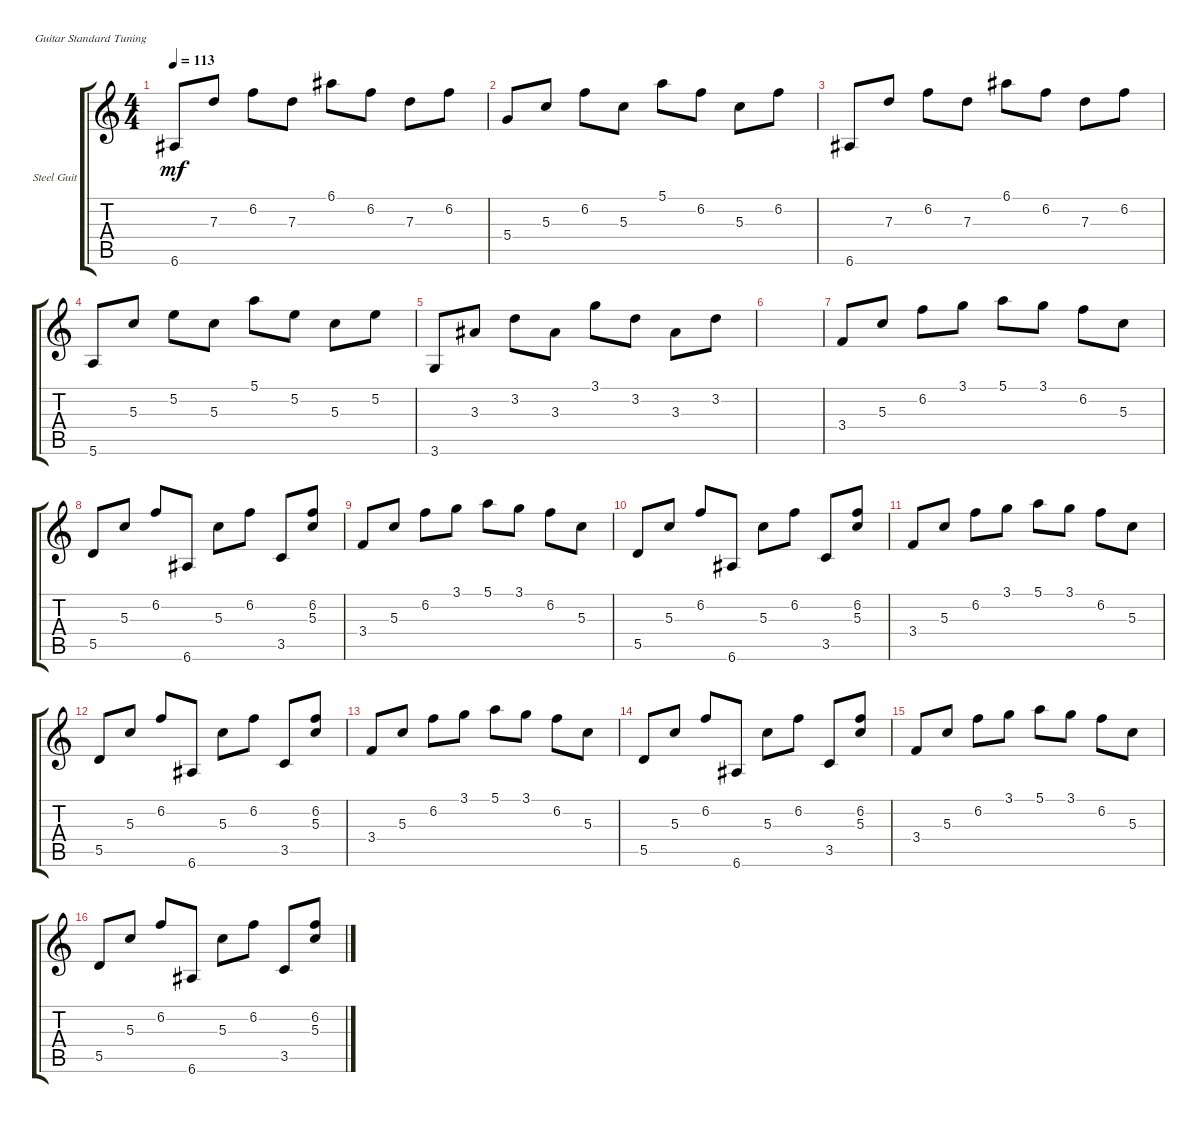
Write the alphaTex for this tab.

\defaultSystemsLayout 4
\bracketExtendMode groupsimilarinstruments
\firstSystemTrackNameOrientation horizontal
\otherSystemsTrackNameOrientation horizontal
\track ("Steel Guitar" "Steel Guit") {instrument acousticguitarsteel}
\staff {score tabs}
\tuning (E4 B3 G3 D3 A2 E2)
\ts (4 4)
\tempo 113
\clef g2
\ks c
6.6.8{dy mf} 7.3.8 6.2.8 7.3.8 6.1.8 6.2.8 7.3.8 6.2.8 |
5.4.8 5.3.8 6.2.8 5.3.8 5.1.8 6.2.8 5.3.8 6.2.8 |
6.6.8 7.3.8 6.2.8 7.3.8 6.1.8 6.2.8 7.3.8 6.2.8 |
5.6.8 5.3.8 5.2.8 5.3.8 5.1.8 5.2.8 5.3.8 5.2.8 |
3.6.8 3.3.8 3.2.8 3.3.8 3.1.8 3.2.8 3.3.8 3.2.8 |
|
3.4.8 5.3.8 6.2.8 3.1.8 5.1.8 3.1.8 6.2.8 5.3.8 |
5.5.8 5.3.8 6.2.8 6.6.8 5.3.8 6.2.8 3.5.8 (6.2 5.3).8 |
3.4.8 5.3.8 6.2.8 3.1.8 5.1.8 3.1.8 6.2.8 5.3.8 |
5.5.8 5.3.8 6.2.8 6.6.8 5.3.8 6.2.8 3.5.8 (6.2 5.3).8 |
3.4.8 5.3.8 6.2.8 3.1.8 5.1.8 3.1.8 6.2.8 5.3.8 |
5.5.8 5.3.8 6.2.8 6.6.8 5.3.8 6.2.8 3.5.8 (6.2 5.3).8 |
3.4.8 5.3.8 6.2.8 3.1.8 5.1.8 3.1.8 6.2.8 5.3.8 |
5.5.8 5.3.8 6.2.8 6.6.8 5.3.8 6.2.8 3.5.8 (6.2 5.3).8 |
3.4.8 5.3.8 6.2.8 3.1.8 5.1.8 3.1.8 6.2.8 5.3.8 |
5.5.8 5.3.8 6.2.8 6.6.8 5.3.8 6.2.8 3.5.8 (6.2 5.3).8
